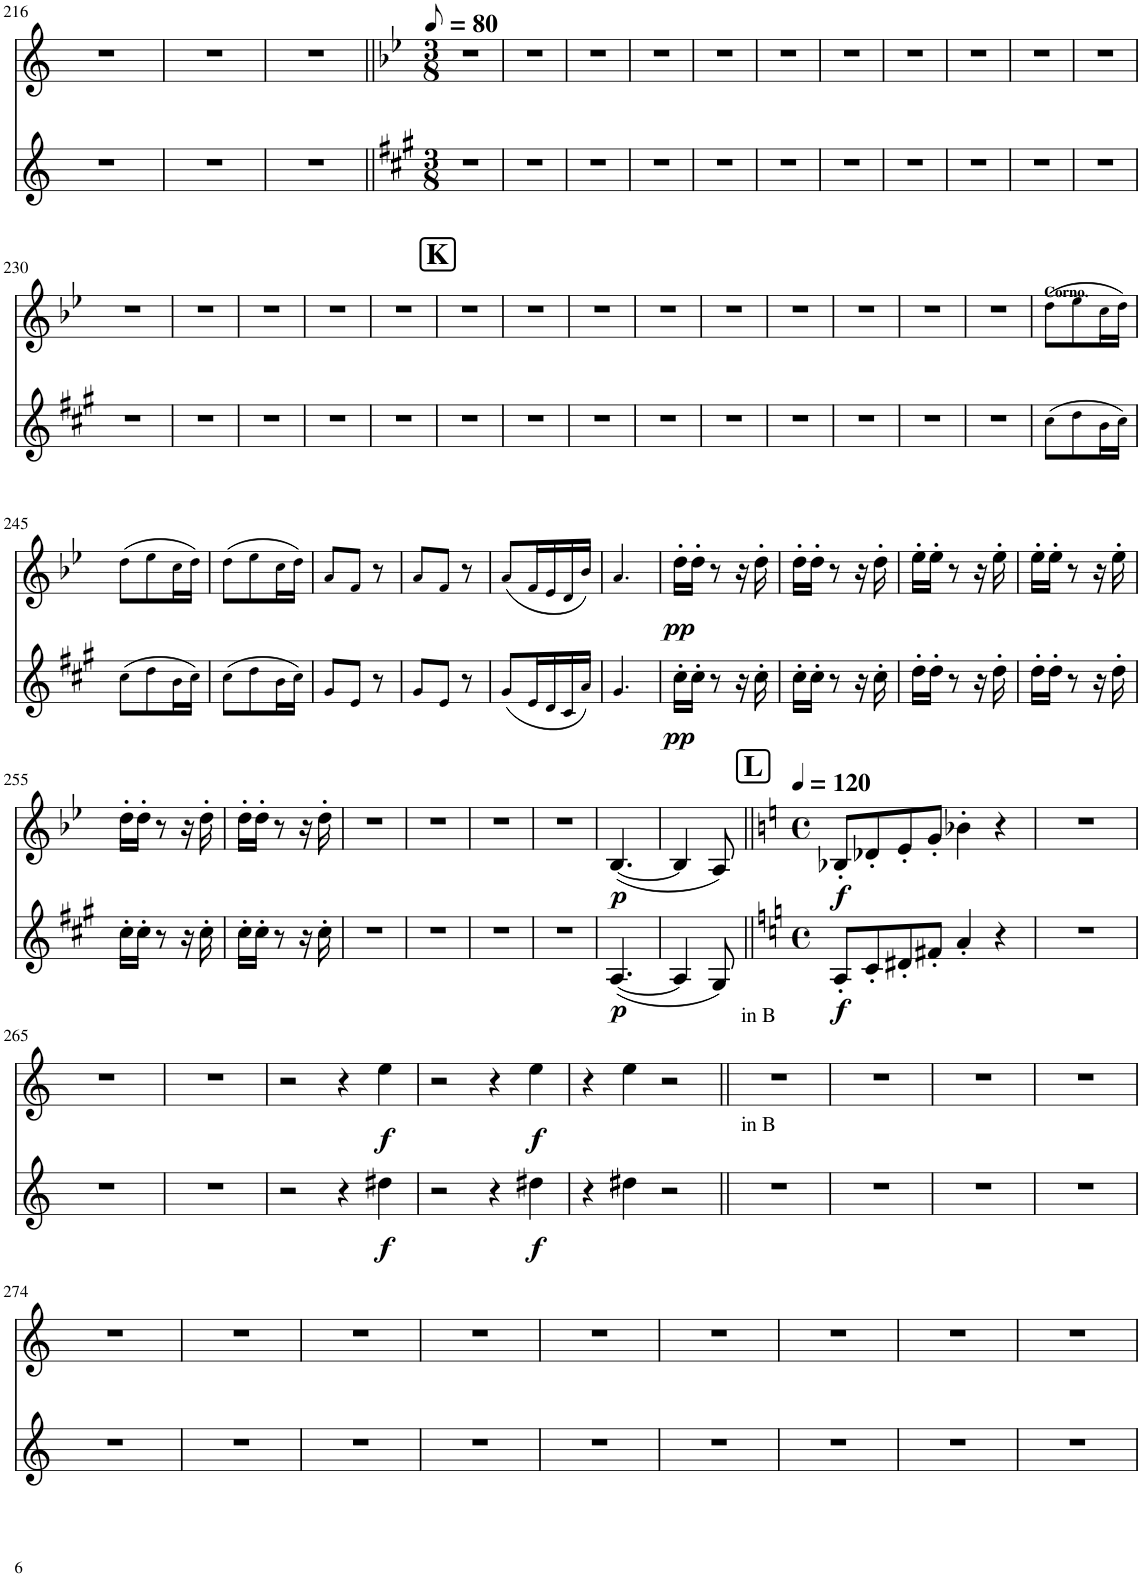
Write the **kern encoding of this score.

**kern	**dynam	**kern	**dynam
*part2	*part2	*part1	*part1
*staff2	*staff2	*staff1	*staff1
*I"Bb Cl II	*	*I"A Cl II	*
*I'Cl	*	*I'Cl	*
!!LO:PB:g=z
*clefG2	*	*clefG2	*
*Trd1c2	*	*Trd2c3	*
*k[]	*	*k[]	*
*M2/2	*	*M2/2	*
*met(c|)	*	*met(c|)	*
=216	=216	=216	=216
1r	.	1r	.
=217	=217	=217	=217
1r	.	1r	.
=218	=218	=218	=218
1r	.	1r	.
=219	=219	=219	=219
*k[f#c#g#]	*	*k[b-e-]	*
*M3/8	*	*M3/8	*
4.r	.	4.r	.
=220	=220	=220	=220
4.r	.	4.r	.
=221	=221	=221	=221
4.r	.	4.r	.
=222	=222	=222	=222
4.r	.	4.r	.
=223	=223	=223	=223
4.r	.	4.r	.
=224	=224	=224	=224
4.r	.	4.r	.
=225	=225	=225	=225
4.r	.	4.r	.
=226	=226	=226	=226
4.r	.	4.r	.
=227	=227	=227	=227
4.r	.	4.r	.
=228	=228	=228	=228
4.r	.	4.r	.
=229	=229	=229	=229
4.r	.	4.r	.
!!LO:LB:g=z
=230	=230	=230	=230
4.r	.	4.r	.
=231	=231	=231	=231
4.r	.	4.r	.
=232	=232	=232	=232
4.r	.	4.r	.
=233	=233	=233	=233
4.r	.	4.r	.
=234	=234	=234	=234
4.r	.	4.r	.
=235	=235	=235	=235
4.r	.	4.r	.
=236	=236	=236	=236
4.r	.	4.r	.
=237	=237	=237	=237
4.r	.	4.r	.
=238	=238	=238	=238
4.r	.	4.r	.
=239	=239	=239	=239
4.r	.	4.r	.
=240	=240	=240	=240
4.r	.	4.r	.
=241	=241	=241	=241
4.r	.	4.r	.
=242	=242	=242	=242
4.r	.	4.r	.
=243	=243	=243	=243
4.r	.	4.r	.
=244	=244	=244	=244
!	!	!LO:TX:a:B:t=Corno.	!
(8cc#\L	.	(8dd\L	.
8dd\	.	8ee-\	.
16b\L	.	16cc\L	.
16cc#\JJ)	.	16dd\JJ)	.
!!LO:LB:g=z
=245	=245	=245	=245
(8cc#\L	.	(8dd\L	.
8dd\	.	8ee-\	.
16b\L	.	16cc\L	.
16cc#\JJ)	.	16dd\JJ)	.
=246	=246	=246	=246
(8cc#\L	.	(8dd\L	.
8dd\	.	8ee-\	.
16b\L	.	16cc\L	.
16cc#\JJ)	.	16dd\JJ)	.
=247	=247	=247	=247
8g#/L	.	8a/L	.
8e/J	.	8f/J	.
8r	.	8r	.
=248	=248	=248	=248
8g#/L	.	8a/L	.
8e/J	.	8f/J	.
8r	.	8r	.
=249	=249	=249	=249
(8g#/L	.	(8a/L	.
16e/L	.	16f/L	.
16d/	.	16e-/	.
16c#/	.	16d/	.
16a/JJ)	.	16b-/JJ)	.
=250	=250	=250	=250
4.g#/	.	4.a/	.
=251	=251	=251	=251
!	!LO:DY:b	!	!LO:DY:b
16cc#'\LL	pp	16dd'\LL	pp
16cc#'\JJ	.	16dd'\JJ	.
8r	.	8r	.
16r	.	16r	.
16cc#'\	.	16dd'\	.
=252	=252	=252	=252
16cc#'\LL	.	16dd'\LL	.
16cc#'\JJ	.	16dd'\JJ	.
8r	.	8r	.
16r	.	16r	.
16cc#'\	.	16dd'\	.
=253	=253	=253	=253
16dd'\LL	.	16ee-'\LL	.
16dd'\JJ	.	16ee-'\JJ	.
8r	.	8r	.
16r	.	16r	.
16dd'\	.	16ee-'\	.
=254	=254	=254	=254
16dd'\LL	.	16ee-'\LL	.
16dd'\JJ	.	16ee-'\JJ	.
8r	.	8r	.
16r	.	16r	.
16dd'\	.	16ee-'\	.
!!LO:LB:g=z
=255	=255	=255	=255
16cc#'\LL	.	16dd'\LL	.
16cc#'\JJ	.	16dd'\JJ	.
8r	.	8r	.
16r	.	16r	.
16cc#'\	.	16dd'\	.
=256	=256	=256	=256
16cc#'\LL	.	16dd'\LL	.
16cc#'\JJ	.	16dd'\JJ	.
8r	.	8r	.
16r	.	16r	.
16cc#'\	.	16dd'\	.
=257	=257	=257	=257
4.r	.	4.r	.
=258	=258	=258	=258
4.r	.	4.r	.
=259	=259	=259	=259
4.r	.	4.r	.
=260	=260	=260	=260
4.r	.	4.r	.
=261	=261	=261	=261
!	!LO:DY:b	!	!LO:DY:b
([4.A/	p	([4.B-/	p
=262	=262	=262	=262
4A/]	.	4B-/]	.
8G#/)	.	8A/)	.
=263	=263	=263	=263
*k[]	*	*k[]	*
*M4/4	*	*M4/4	*
*met(c)	*	*met(c)	*
!	!LO:DY:b	!	!LO:DY:b
8A'/L	f	8B-X'/L	f
8c'/	.	8d-X'/	.
8d#X'/	.	8e'/	.
8f#X'/J	.	8g'/J	.
4a'/	.	4b-X'\	.
4r	.	4r	.
=264	=264	=264	=264
1r	.	1r	.
!!LO:LB:g=z
=265	=265	=265	=265
1r	.	1r	.
=266	=266	=266	=266
1r	.	1r	.
=267	=267	=267	=267
2r	.	2r	.
4r	.	4r	.
!	!LO:DY:b	!	!LO:DY:b
4dd#X\	f	4ee\	f
=268	=268	=268	=268
2r	.	2r	.
4r	.	4r	.
!	!LO:DY:b	!	!LO:DY:b
4dd#X\	f	4ee\	f
=269	=269	=269	=269
4r	.	4r	.
4dd#X\	.	4ee\	.
2r	.	2r	.
=270	=270	=270	=270
!	!	!LO:TX:a:t=in B	!
!LO:TX:a:t=in B	!	!	!
1r	.	1r	.
=271	=271	=271	=271
1r	.	1r	.
=272	=272	=272	=272
1r	.	1r	.
=273	=273	=273	=273
1r	.	1r	.
!!LO:LB:g=z
=274	=274	=274	=274
1r	.	1r	.
=275	=275	=275	=275
1r	.	1r	.
=276	=276	=276	=276
1r	.	1r	.
=277	=277	=277	=277
1r	.	1r	.
=278	=278	=278	=278
1r	.	1r	.
=279	=279	=279	=279
1r	.	1r	.
=280	=280	=280	=280
1r	.	1r	.
=281	=281	=281	=281
1r	.	1r	.
=282	=282	=282	=282
1r	.	1r	.
=	=	=	=
*-	*-	*-	*-
